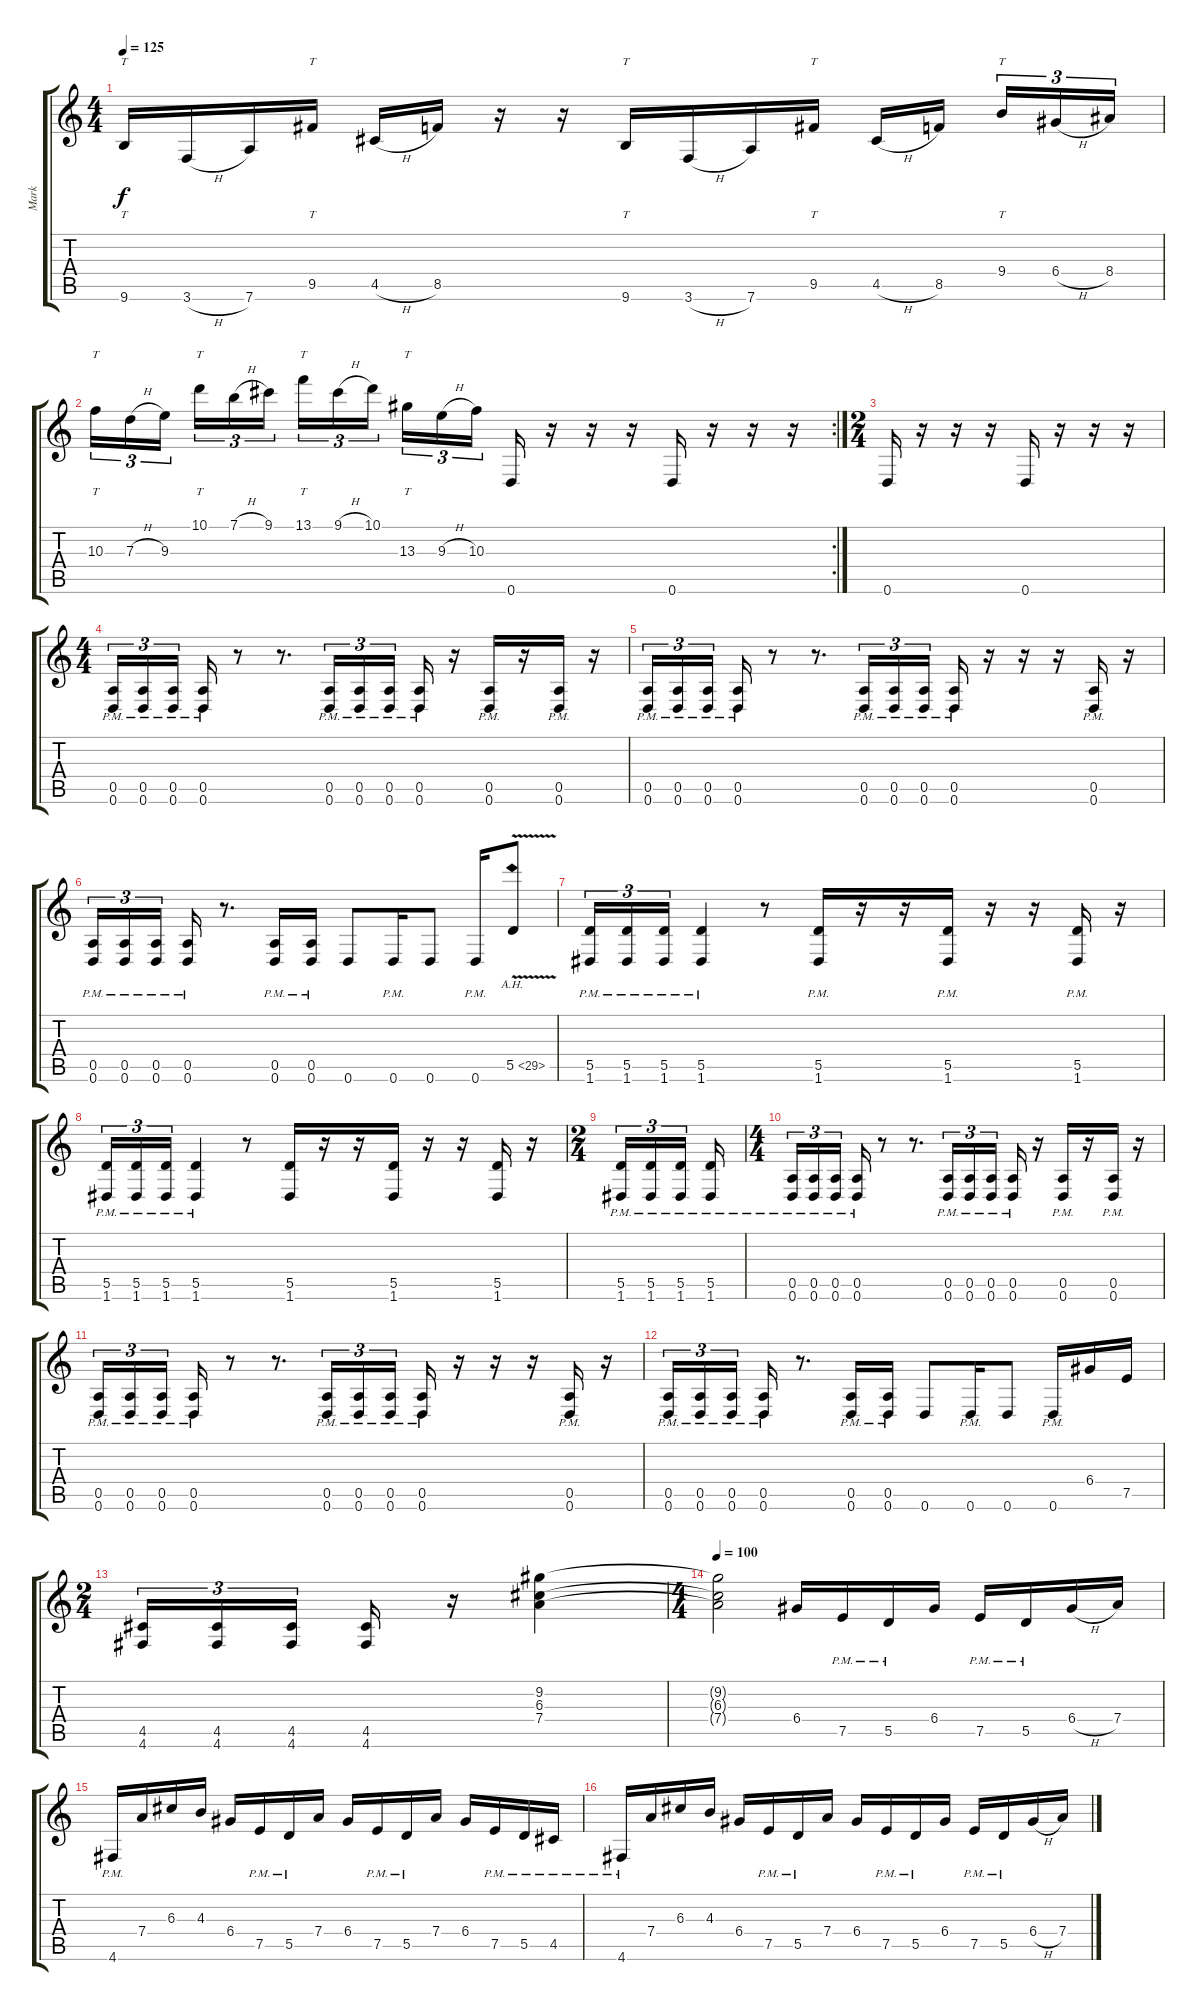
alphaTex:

\track ("Mark" "Mark") {instrument distortionguitar}
\staff {score tabs}
\tuning (E4 B3 G3 D3 A2 D2) {hide}
\ts (4 4)
\tempo 125
\clef g2
\ks c
9.6.16{tt dy f} 3.6{h}.16 7.6.16 9.5.16{tt} 4.5{h}.16 8.5.16 r.16 r.16 9.6.16{tt} 3.6{h}.16 7.6.16 9.5.16{tt} 4.5{h}.16 8.5.16{beam splitsecondary} 9.4.16{tt tu (3 2)} 6.4{h}.16{tu (3 2)} 8.4.16{tu (3 2)} |
\rc 2
10.3.16{tt tu (3 2)} 7.3{h}.16{tu (3 2)} 9.3.16{tu (3 2) beam splitsecondary} 10.1.16{tt tu (3 2)} 7.1{h}.16{tu (3 2)} 9.1.16{tu (3 2)} 13.1.16{tt tu (3 2)} 9.1{h}.16{tu (3 2)} 10.1.16{tu (3 2) beam splitsecondary} 13.3.16{tt tu (3 2)} 9.3{h}.16{tu (3 2)} 10.3.16{tu (3 2)} 0.6.16 r.16 r.16 r.16 0.6.16 r.16 r.16 r.16 |
\ts (2 4)
0.6.16 r.16 r.16 r.16 0.6.16 r.16 r.16 r.16 |
\ts (4 4)
(0.5{pm} 0.6{pm}).16{tu (3 2)} (0.5{pm} 0.6{pm}).16{tu (3 2)} (0.5{pm} 0.6{pm}).16{tu (3 2) beam splitsecondary} (0.5{pm} 0.6{pm}).16 r.8 r.8{d} (0.5{pm} 0.6{pm}).16{tu (3 2)} (0.5{pm} 0.6{pm}).16{tu (3 2)} (0.5{pm} 0.6{pm}).16{tu (3 2) beam splitsecondary} (0.5{pm} 0.6{pm}).16 r.16 (0.5{pm} 0.6{pm}).16 r.16 (0.5{pm} 0.6{pm}).16 r.16 |
(0.5{pm} 0.6{pm}).16{tu (3 2)} (0.5{pm} 0.6{pm}).16{tu (3 2)} (0.5{pm} 0.6{pm}).16{tu (3 2) beam splitsecondary} (0.5{pm} 0.6{pm}).16 r.8 r.8{d} (0.5{pm} 0.6{pm}).16{tu (3 2)} (0.5{pm} 0.6{pm}).16{tu (3 2)} (0.5{pm} 0.6{pm}).16{tu (3 2) beam splitsecondary} (0.5{pm} 0.6{pm}).16 r.16 r.16 r.16 (0.5{pm} 0.6{pm}).16 r.16 |
(0.5{pm} 0.6{pm}).16{tu (3 2)} (0.5{pm} 0.6{pm}).16{tu (3 2)} (0.5{pm} 0.6{pm}).16{tu (3 2) beam splitsecondary} (0.5{pm} 0.6{pm}).16 r.8{d} (0.5{pm} 0.6{pm}).16 (0.5{pm} 0.6{pm}).16 0.6.8 0.6{pm}.16 0.6.8 0.6{pm}.16 5.5{ah 24 v}.8 |
(5.5{pm} 1.6{pm}).16{tu (3 2)} (5.5{pm} 1.6{pm}).16{tu (3 2)} (5.5{pm} 1.6{pm}).16{tu (3 2)} (5.5{pm} 1.6{pm}).4 r.8 (5.5{pm} 1.6{pm}).16 r.16 r.16 (5.5{pm} 1.6{pm}).16 r.16 r.16 (5.5{pm} 1.6{pm}).16 r.16 |
(5.5{pm} 1.6{pm}).16{tu (3 2)} (5.5{pm} 1.6{pm}).16{tu (3 2)} (5.5{pm} 1.6{pm}).16{tu (3 2)} (5.5{pm} 1.6{pm}).4 r.8 (5.5 1.6).16 r.16 r.16 (5.5 1.6).16 r.16 r.16 (5.5 1.6).16 r.16 |
\ts (2 4)
(5.5{pm} 1.6{pm}).16{tu (3 2)} (5.5{pm} 1.6{pm}).16{tu (3 2)} (5.5{pm} 1.6{pm}).16{tu (3 2) beam splitsecondary} (5.5{pm} 1.6{pm}).16 |
\ts (4 4)
(0.5{pm} 0.6{pm}).16{tu (3 2)} (0.5{pm} 0.6{pm}).16{tu (3 2)} (0.5{pm} 0.6{pm}).16{tu (3 2) beam splitsecondary} (0.5{pm} 0.6{pm}).16 r.8 r.8{d} (0.5{pm} 0.6{pm}).16{tu (3 2)} (0.5{pm} 0.6{pm}).16{tu (3 2)} (0.5{pm} 0.6{pm}).16{tu (3 2) beam splitsecondary} (0.5{pm} 0.6{pm}).16 r.16 (0.5{pm} 0.6{pm}).16 r.16 (0.5{pm} 0.6{pm}).16 r.16 |
(0.5{pm} 0.6{pm}).16{tu (3 2)} (0.5{pm} 0.6{pm}).16{tu (3 2)} (0.5{pm} 0.6{pm}).16{tu (3 2) beam splitsecondary} (0.5{pm} 0.6{pm}).16 r.8 r.8{d} (0.5{pm} 0.6{pm}).16{tu (3 2)} (0.5{pm} 0.6{pm}).16{tu (3 2)} (0.5{pm} 0.6{pm}).16{tu (3 2) beam splitsecondary} (0.5{pm} 0.6{pm}).16 r.16 r.16 r.16 (0.5{pm} 0.6{pm}).16 r.16 |
(0.5{pm} 0.6{pm}).16{tu (3 2)} (0.5{pm} 0.6{pm}).16{tu (3 2)} (0.5{pm} 0.6{pm}).16{tu (3 2) beam splitsecondary} (0.5{pm} 0.6{pm}).16 r.8{d} (0.5{pm} 0.6{pm}).16 (0.5{pm} 0.6{pm}).16 0.6.8 0.6{pm}.16 0.6.8 0.6{pm}.16 6.4.16 7.5.16 |
\ts (2 4)
(4.5 4.6).16{tu (3 2)} (4.5 4.6).16{tu (3 2)} (4.5 4.6).16{tu (3 2) beam splitsecondary} (4.5 4.6).16 r.16 (9.2 6.3 7.4).4 |
\ts (4 4)
\tempo 100
(9.2{t} 6.3{t} 7.4{t}).2 6.4.16 7.5{pm}.16 5.5{pm}.16 6.4.16 7.5{pm}.16 5.5{pm}.16 6.4{h}.16 7.4.16 |
4.6{pm}.16 7.4.16 6.3.16 4.3.16 6.4.16 7.5{pm}.16 5.5{pm}.16 7.4.16 6.4.16 7.5{pm}.16 5.5{pm}.16 7.4.16 6.4.16 7.5{pm}.16 5.5{pm}.16 4.5{pm}.16 |
4.6{pm}.16 7.4.16 6.3.16 4.3.16 6.4.16 7.5{pm}.16 5.5{pm}.16 7.4.16 6.4.16 7.5{pm}.16 5.5{pm}.16 6.4.16 7.5{pm}.16 5.5{pm}.16 6.4{h}.16 7.4.16
